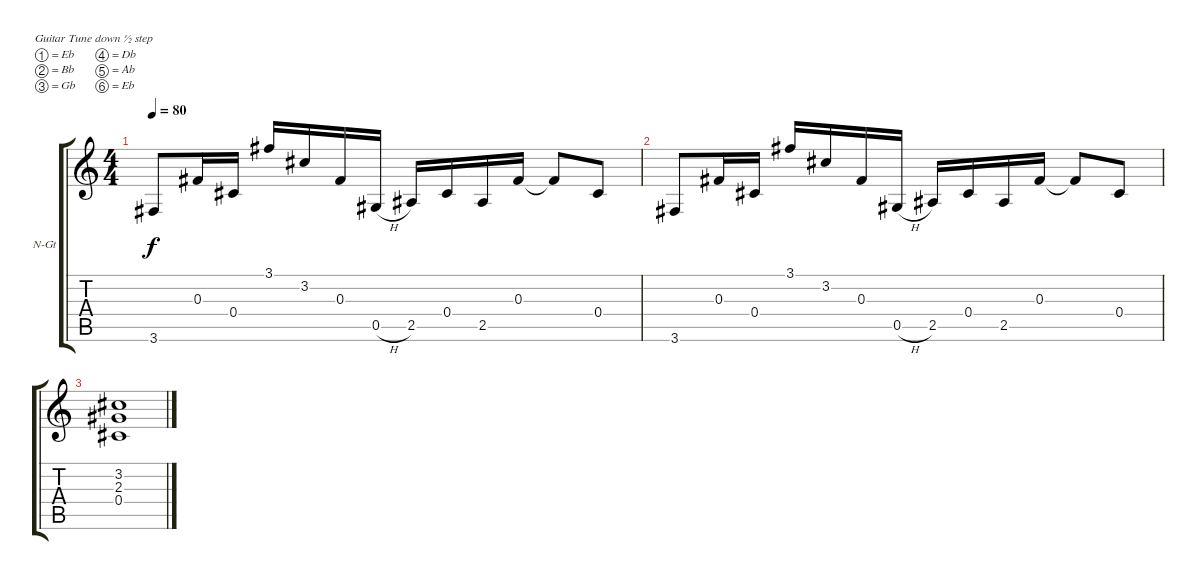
\bracketExtendMode groupsimilarinstruments
\firstSystemTrackNameOrientation horizontal
\otherSystemsTrackNameOrientation horizontal
\track ("Acoustic Guitar" "N-Gt") {instrument acousticgrandpiano}
\staff {score tabs}
\tuning (Eb4 Bb3 Gb3 Db3 Ab2 Eb2)
\displaytranspose 12
\ts (4 4)
\tempo 80
\clef g2
\ks c
3.6.8{dy f} 0.3.16 0.4.16 3.1.16 3.2.16 0.3.16 0.5{h}.16 2.5.16 0.4.16 2.5.16 0.3.16 0.3{t}.8 0.4.8 |
3.6.8 0.3.16 0.4.16 3.1.16 3.2.16 0.3.16 0.5{h}.16 2.5.16 0.4.16 2.5.16 0.3.16 0.3{t}.8 0.4.8 |
(3.2 2.3 0.4).1
